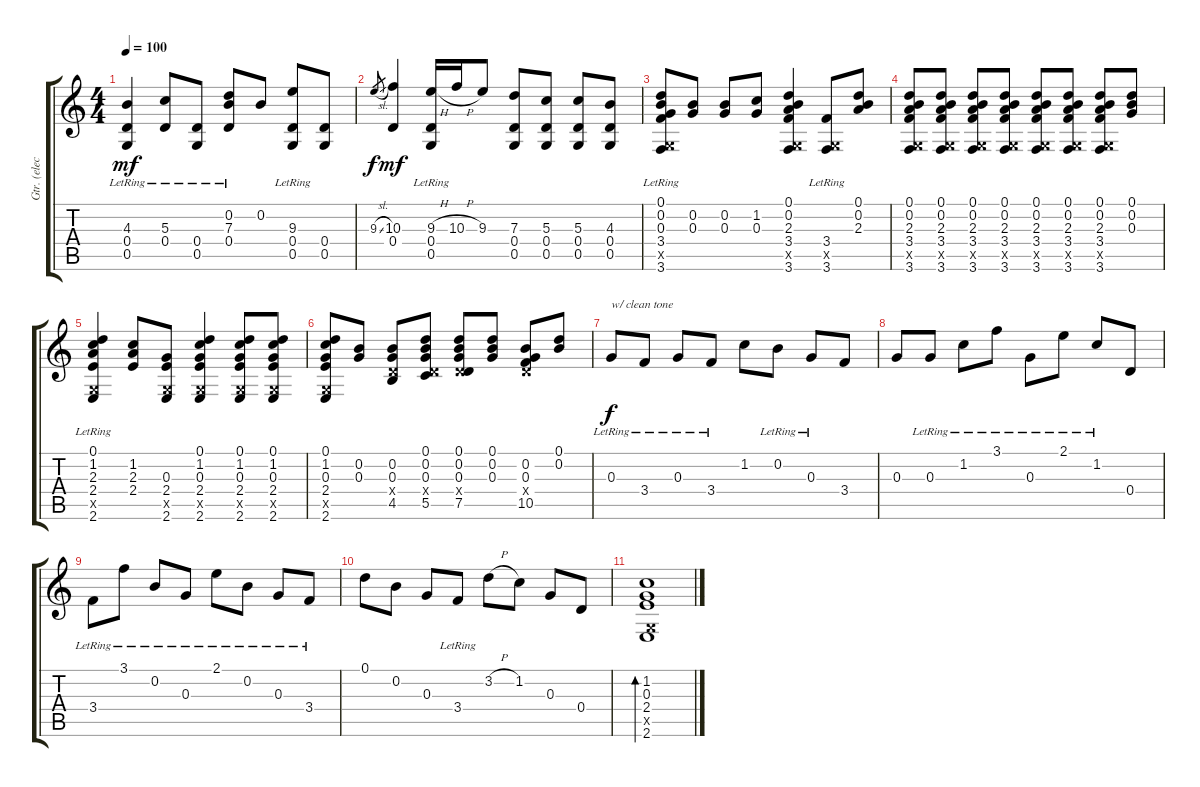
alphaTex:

\track ("Gtr. (electric)" "Gtr. (elec") {instrument electricguitarclean}
\staff {score tabs}
\tuning (D4 B3 G3 D3 G2 D2) {hide}
\ts (4 4)
\tempo 100
\clef g2
\ks c
(4.3 0.4 0.5{lr}).4{dy mf} (5.3{lr} 0.4).8 (0.4 0.5{lr}).8 (0.2 7.3{lr} 0.4).8 0.2.8 (9.3{lr} 0.4 0.5).8 (0.4 0.5).8 |
9.3{sl}.8{gr dy f} (10.3 0.4).4{dy mf} (9.3{h} 0.4{lr} 0.5{lr}).16 10.3{h}.16 9.3.8 (7.3 0.4 0.5).8 (5.3 0.4 0.5).8 (5.3 0.4 0.5).8 (4.3 0.4 0.5).8 |
(0.1 0.2 0.3 3.4{lr} 0.5{x} 3.6{lr}).8 (0.2 0.3).8 (0.2 0.3).8 (1.2 0.3).8 (0.1 0.2 2.3 3.4 0.5{x} 3.6).4 (3.4{lr} 0.5{x} 3.6{lr}).8 (0.1 0.2 2.3).8 |
(0.1 0.2 2.3 3.4 0.5{x} 3.6).8 (0.1 0.2 2.3 3.4 0.5{x} 3.6).8 (0.1 0.2 2.3 3.4 0.5{x} 3.6).8 (0.1 0.2 2.3 3.4 0.5{x} 3.6).8 (0.1 0.2 2.3 3.4 0.5{x} 3.6).8 (0.1 0.2 2.3 3.4 0.5{x} 3.6).8 (0.1 0.2 2.3 3.4 0.5{x} 3.6).8 (0.1 0.2 0.3).8 |
(0.1 1.2 2.3 2.4 0.5{x} 2.6{lr}).4 (1.2 2.3 2.4).8 (0.3 2.4 0.5{x} 2.6).8 (0.1 1.2 0.3 2.4 0.5{x} 2.6).4 (0.1 1.2 0.3 2.4 0.5{x} 2.6).8 (0.1 1.2 0.3 2.4 0.5{x} 2.6).8 |
(0.1 1.2 0.3 2.4 0.5{x} 2.6).8 (0.2 0.3).8 (0.2 0.3 0.4{x} 4.5).8 (0.1 0.2 0.3 0.4{x} 5.5).8 (0.1 0.2 0.3 0.4{x} 7.5).8 (0.1 0.2 0.3).8 (0.2 0.3 0.4{x} 10.5).8 (0.1 0.2).8 |
0.3{lr}.8{txt "w/ clean tone" dy f instrument electricguitarclean} 3.4{lr}.8 0.3{lr}.8 3.4{lr}.8 1.2.8 0.2{lr}.8 0.3{lr}.8 3.4.8 |
0.3.8 0.3{lr}.8 1.2{lr}.8 3.1{lr}.8 0.3{lr}.8 2.1{lr}.8 1.2{lr}.8 0.4.8 |
3.4{lr}.8 3.1{lr}.8 0.2{lr}.8 0.3{lr}.8 2.1{lr}.8 0.2{lr}.8 0.3{lr}.8 3.4{lr}.8 |
0.1.8 0.2.8 0.3.8 3.4{lr}.8 3.2{h}.8 1.2.8 0.3.8 0.4.8 |
(1.2 0.3 2.4 0.5{x} 2.6).1{bd 240}
